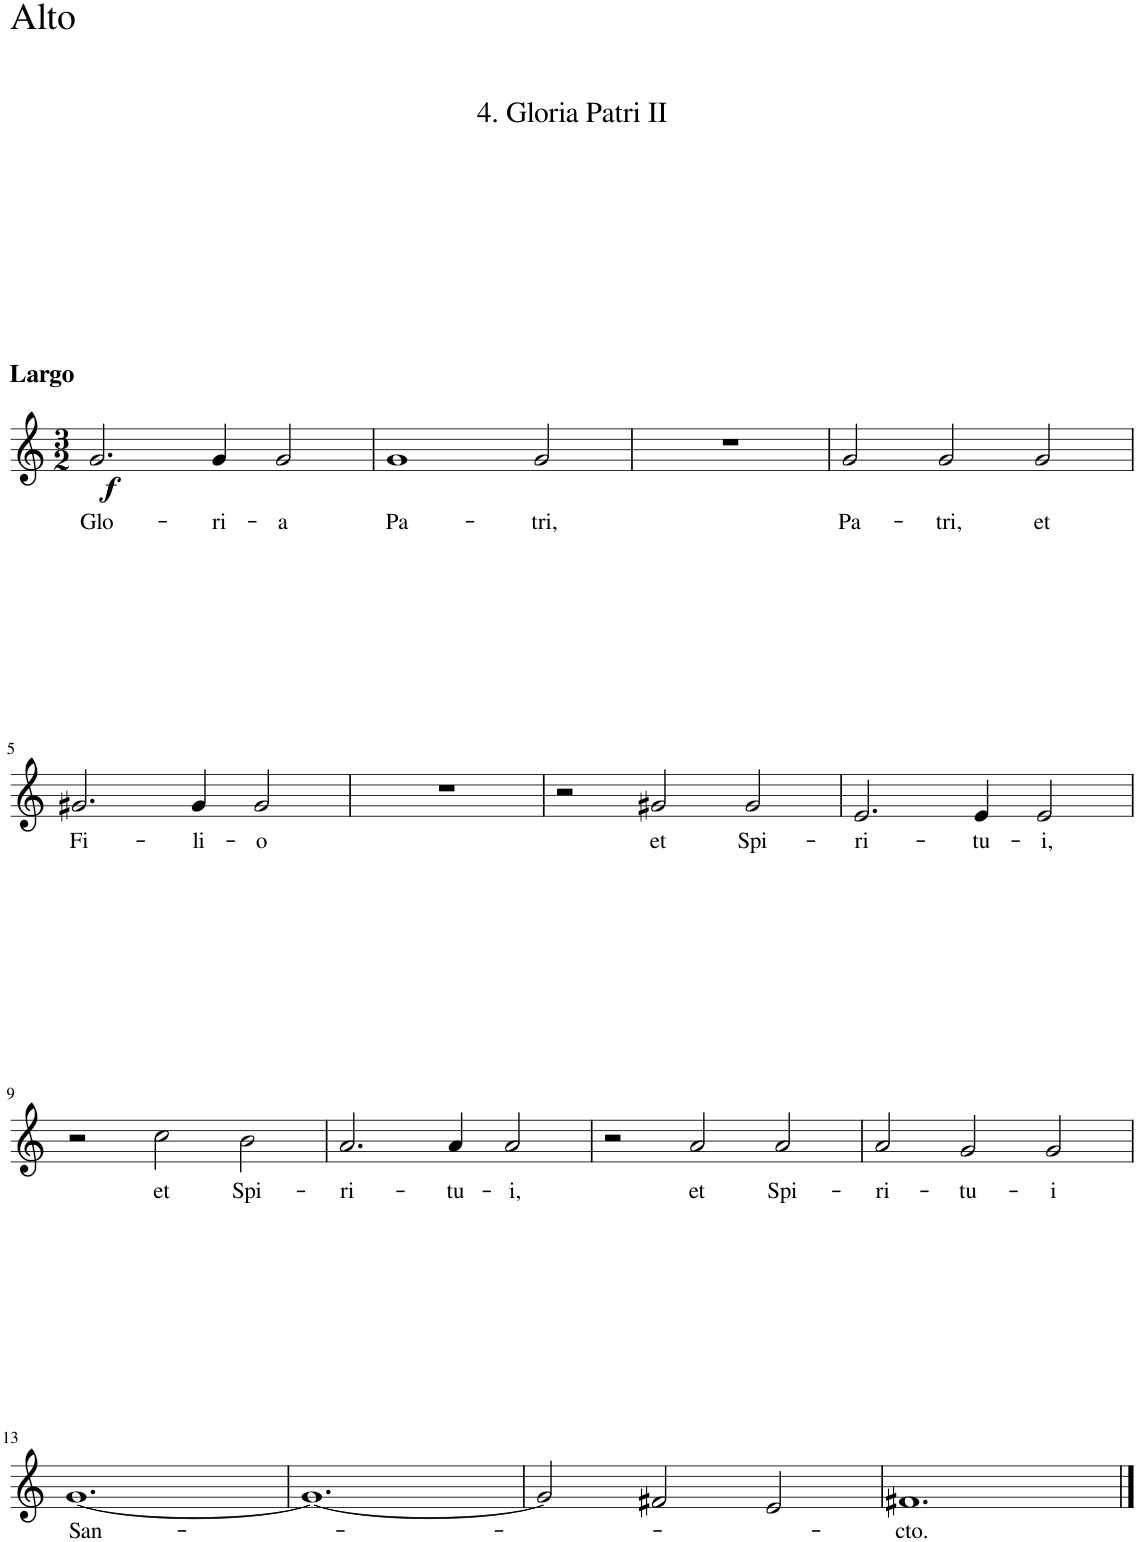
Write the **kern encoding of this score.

**kern	**text	**dynam
*part1	*part1	*part1
*staff1	*staff1	*staff1
*I"Alto	*	*
*clefG2	*	*
*k[]	*	*
*M3/2	*	*
=1	=1	=1
!LO:TX:a:B:t=Largo	!	!
!	!LO:LY:b	!LO:DY:b
2.g/	Glo-	f
!	!LO:LY:b	!
4g/	-ri-	.
!	!LO:LY:b	!
2g/	-a	.
=2	=2	=2
!	!LO:LY:b	!
1g	Pa-	.
!	!LO:LY:b	!
2g/	-tri,	.
=3	=3	=3
1.r	.	.
=4	=4	=4
!	!LO:LY:b	!
2g/	Pa-	.
!	!LO:LY:b	!
2g/	-tri,	.
!	!LO:LY:b	!
2g/	et	.
!!LO:LB:g=z
=5	=5	=5
!	!LO:LY:b	!
2.g#X/	Fi-	.
!	!LO:LY:b	!
4g#/	-li-	.
!	!LO:LY:b	!
2g#/	-o	.
=6	=6	=6
1.r	.	.
=7	=7	=7
2r	.	.
!	!LO:LY:b	!
2g#X/	et	.
!	!LO:LY:b	!
2g#/	-Spi-	.
=8	=8	=8
!	!LO:LY:b	!
2.e/	-ri-	.
!	!LO:LY:b	!
4e/	-tu-	.
!	!LO:LY:b	!
2e/	-i,	.
!!LO:LB:g=z
=9	=9	=9
2r	.	.
!	!LO:LY:b	!
2cc\	et	.
!	!LO:LY:b	!
2b\	Spi-	.
=10	=10	=10
!	!LO:LY:b	!
2.a/	-ri-	.
!	!LO:LY:b	!
4a/	-tu-	.
!	!LO:LY:b	!
2a/	-i,	.
=11	=11	=11
2r	.	.
!	!LO:LY:b	!
2a/	et	.
!	!LO:LY:b	!
2a/	Spi-	.
=12	=12	=12
!	!LO:LY:b	!
2a/	-ri-	.
!	!LO:LY:b	!
2g/	-tu-	.
!	!LO:LY:b	!
2g/	-i	.
!!LO:LB:g=z
=13	=13	=13
!	!LO:LY:b	!
[1.g	San-	.
=14	=14	=14
1.g_	.	.
=15	=15	=15
2g/]	.	.
2f#X/	.	.
2e/	.	.
=16	=16	=16
!	!LO:LY:b	!
1.f#X	-cto.	.
==	==	==
*-	*-	*-
